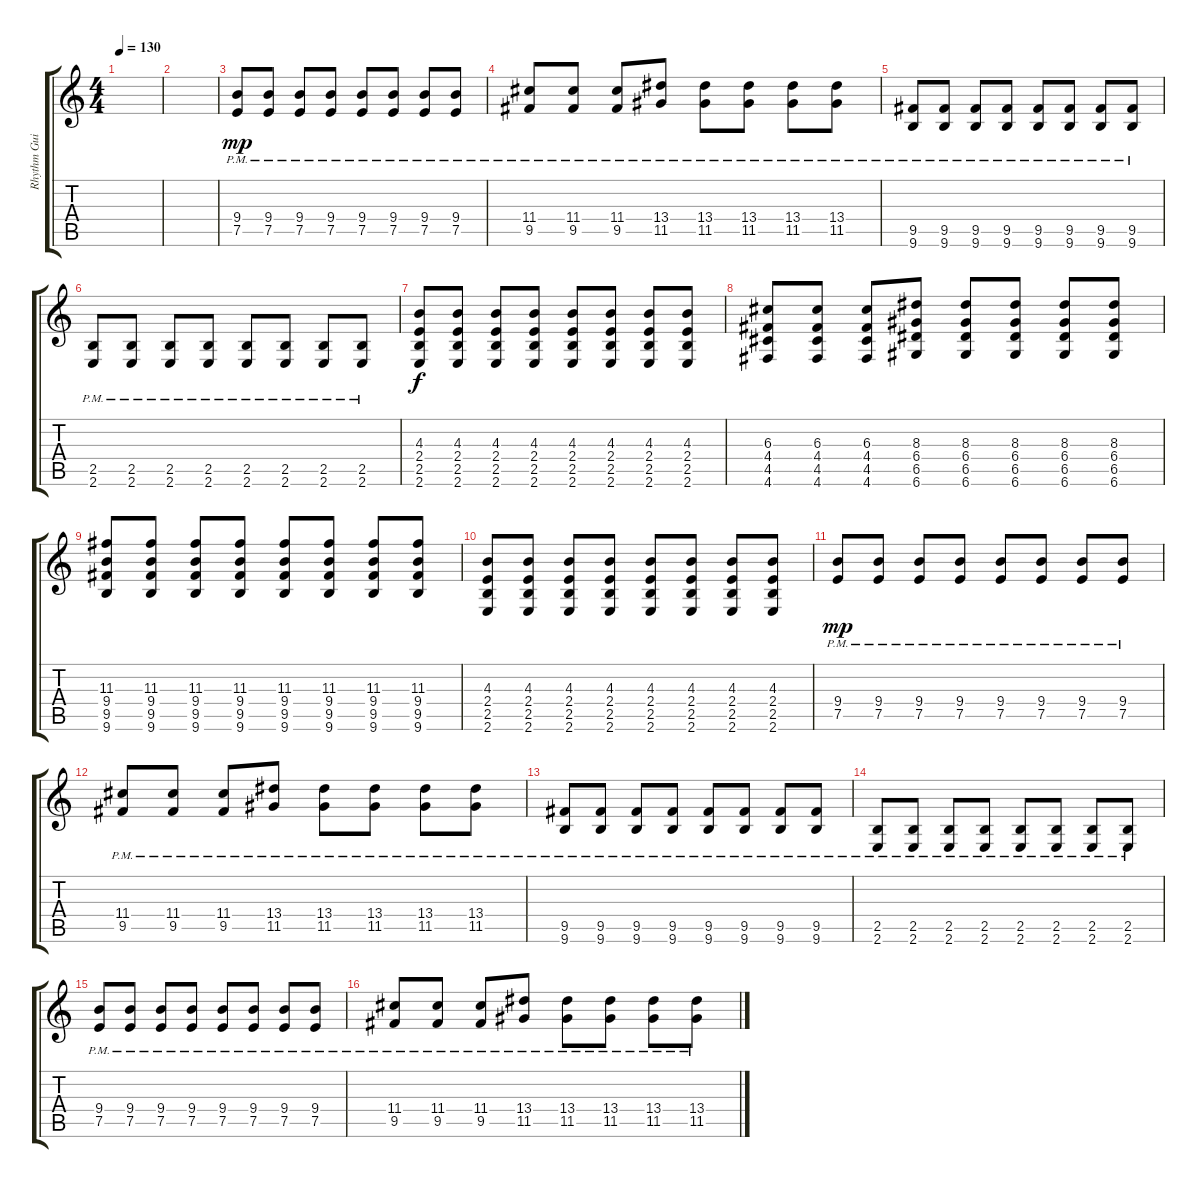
\track ("Rhythm Guitar" "Rhythm Gui") {instrument overdrivenguitar}
\staff {score tabs}
\tuning (E4 B3 G3 D3 A2 D2) {hide}
\ts (4 4)
\tempo 130
\clef g2
\ks c
|
|
(9.4{pm} 7.5).8{dy mp} (9.4{pm} 7.5).8 (9.4{pm} 7.5).8 (9.4{pm} 7.5).8 (9.4{pm} 7.5).8 (9.4{pm} 7.5).8 (9.4{pm} 7.5).8 (9.4{pm} 7.5).8 |
(11.4{pm} 9.5).8 (11.4{pm} 9.5).8 (11.4{pm} 9.5).8 (13.4{pm} 11.5).8 (13.4{pm} 11.5).8 (13.4{pm} 11.5).8 (13.4{pm} 11.5).8 (13.4{pm} 11.5).8 |
(9.5{pm} 9.6).8 (9.5{pm} 9.6).8 (9.5{pm} 9.6).8 (9.5{pm} 9.6).8 (9.5{pm} 9.6).8 (9.5{pm} 9.6).8 (9.5{pm} 9.6).8 (9.5{pm} 9.6).8 |
(2.5{pm} 2.6{pm}).8 (2.5{pm} 2.6{pm}).8 (2.5{pm} 2.6{pm}).8 (2.5{pm} 2.6{pm}).8 (2.5{pm} 2.6{pm}).8 (2.5{pm} 2.6{pm}).8 (2.5{pm} 2.6{pm}).8 (2.5{pm} 2.6{pm}).8 |
(4.3 2.4 2.5 2.6).8{dy f} (4.3 2.4 2.5 2.6).8 (4.3 2.4 2.5 2.6).8 (4.3 2.4 2.5 2.6).8 (4.3 2.4 2.5 2.6).8 (4.3 2.4 2.5 2.6).8 (4.3 2.4 2.5 2.6).8 (4.3 2.4 2.5 2.6).8 |
(6.3 4.4 4.5 4.6).8 (6.3 4.4 4.5 4.6).8 (6.3 4.4 4.5 4.6).8 (8.3 6.4 6.5 6.6).8 (8.3 6.4 6.5 6.6).8 (8.3 6.4 6.5 6.6).8 (8.3 6.4 6.5 6.6).8 (8.3 6.4 6.5 6.6).8 |
(11.3 9.4 9.5 9.6).8 (11.3 9.4 9.5 9.6).8 (11.3 9.4 9.5 9.6).8 (11.3 9.4 9.5 9.6).8 (11.3 9.4 9.5 9.6).8 (11.3 9.4 9.5 9.6).8 (11.3 9.4 9.5 9.6).8 (11.3 9.4 9.5 9.6).8 |
(4.3 2.4 2.5 2.6).8 (4.3 2.4 2.5 2.6).8 (4.3 2.4 2.5 2.6).8 (4.3 2.4 2.5 2.6).8 (4.3 2.4 2.5 2.6).8 (4.3 2.4 2.5 2.6).8 (4.3 2.4 2.5 2.6).8 (4.3 2.4 2.5 2.6).8 |
(9.4{pm} 7.5).8{dy mp} (9.4{pm} 7.5).8 (9.4{pm} 7.5).8 (9.4{pm} 7.5).8 (9.4{pm} 7.5).8 (9.4{pm} 7.5).8 (9.4{pm} 7.5).8 (9.4{pm} 7.5).8 |
(11.4{pm} 9.5).8 (11.4{pm} 9.5).8 (11.4{pm} 9.5).8 (13.4{pm} 11.5).8 (13.4{pm} 11.5).8 (13.4{pm} 11.5).8 (13.4{pm} 11.5).8 (13.4{pm} 11.5).8 |
(9.5{pm} 9.6).8 (9.5{pm} 9.6).8 (9.5{pm} 9.6).8 (9.5{pm} 9.6).8 (9.5{pm} 9.6).8 (9.5{pm} 9.6).8 (9.5{pm} 9.6).8 (9.5{pm} 9.6).8 |
(2.5{pm} 2.6{pm}).8 (2.5{pm} 2.6{pm}).8 (2.5{pm} 2.6{pm}).8 (2.5{pm} 2.6{pm}).8 (2.5{pm} 2.6{pm}).8 (2.5{pm} 2.6{pm}).8 (2.5{pm} 2.6{pm}).8 (2.5{pm} 2.6{pm}).8 |
(9.4{pm} 7.5).8 (9.4{pm} 7.5).8 (9.4{pm} 7.5).8 (9.4{pm} 7.5).8 (9.4{pm} 7.5).8 (9.4{pm} 7.5).8 (9.4{pm} 7.5).8 (9.4{pm} 7.5).8 |
(11.4{pm} 9.5).8 (11.4{pm} 9.5).8 (11.4{pm} 9.5).8 (13.4{pm} 11.5).8 (13.4{pm} 11.5).8 (13.4{pm} 11.5).8 (13.4{pm} 11.5).8 (13.4{pm} 11.5).8
